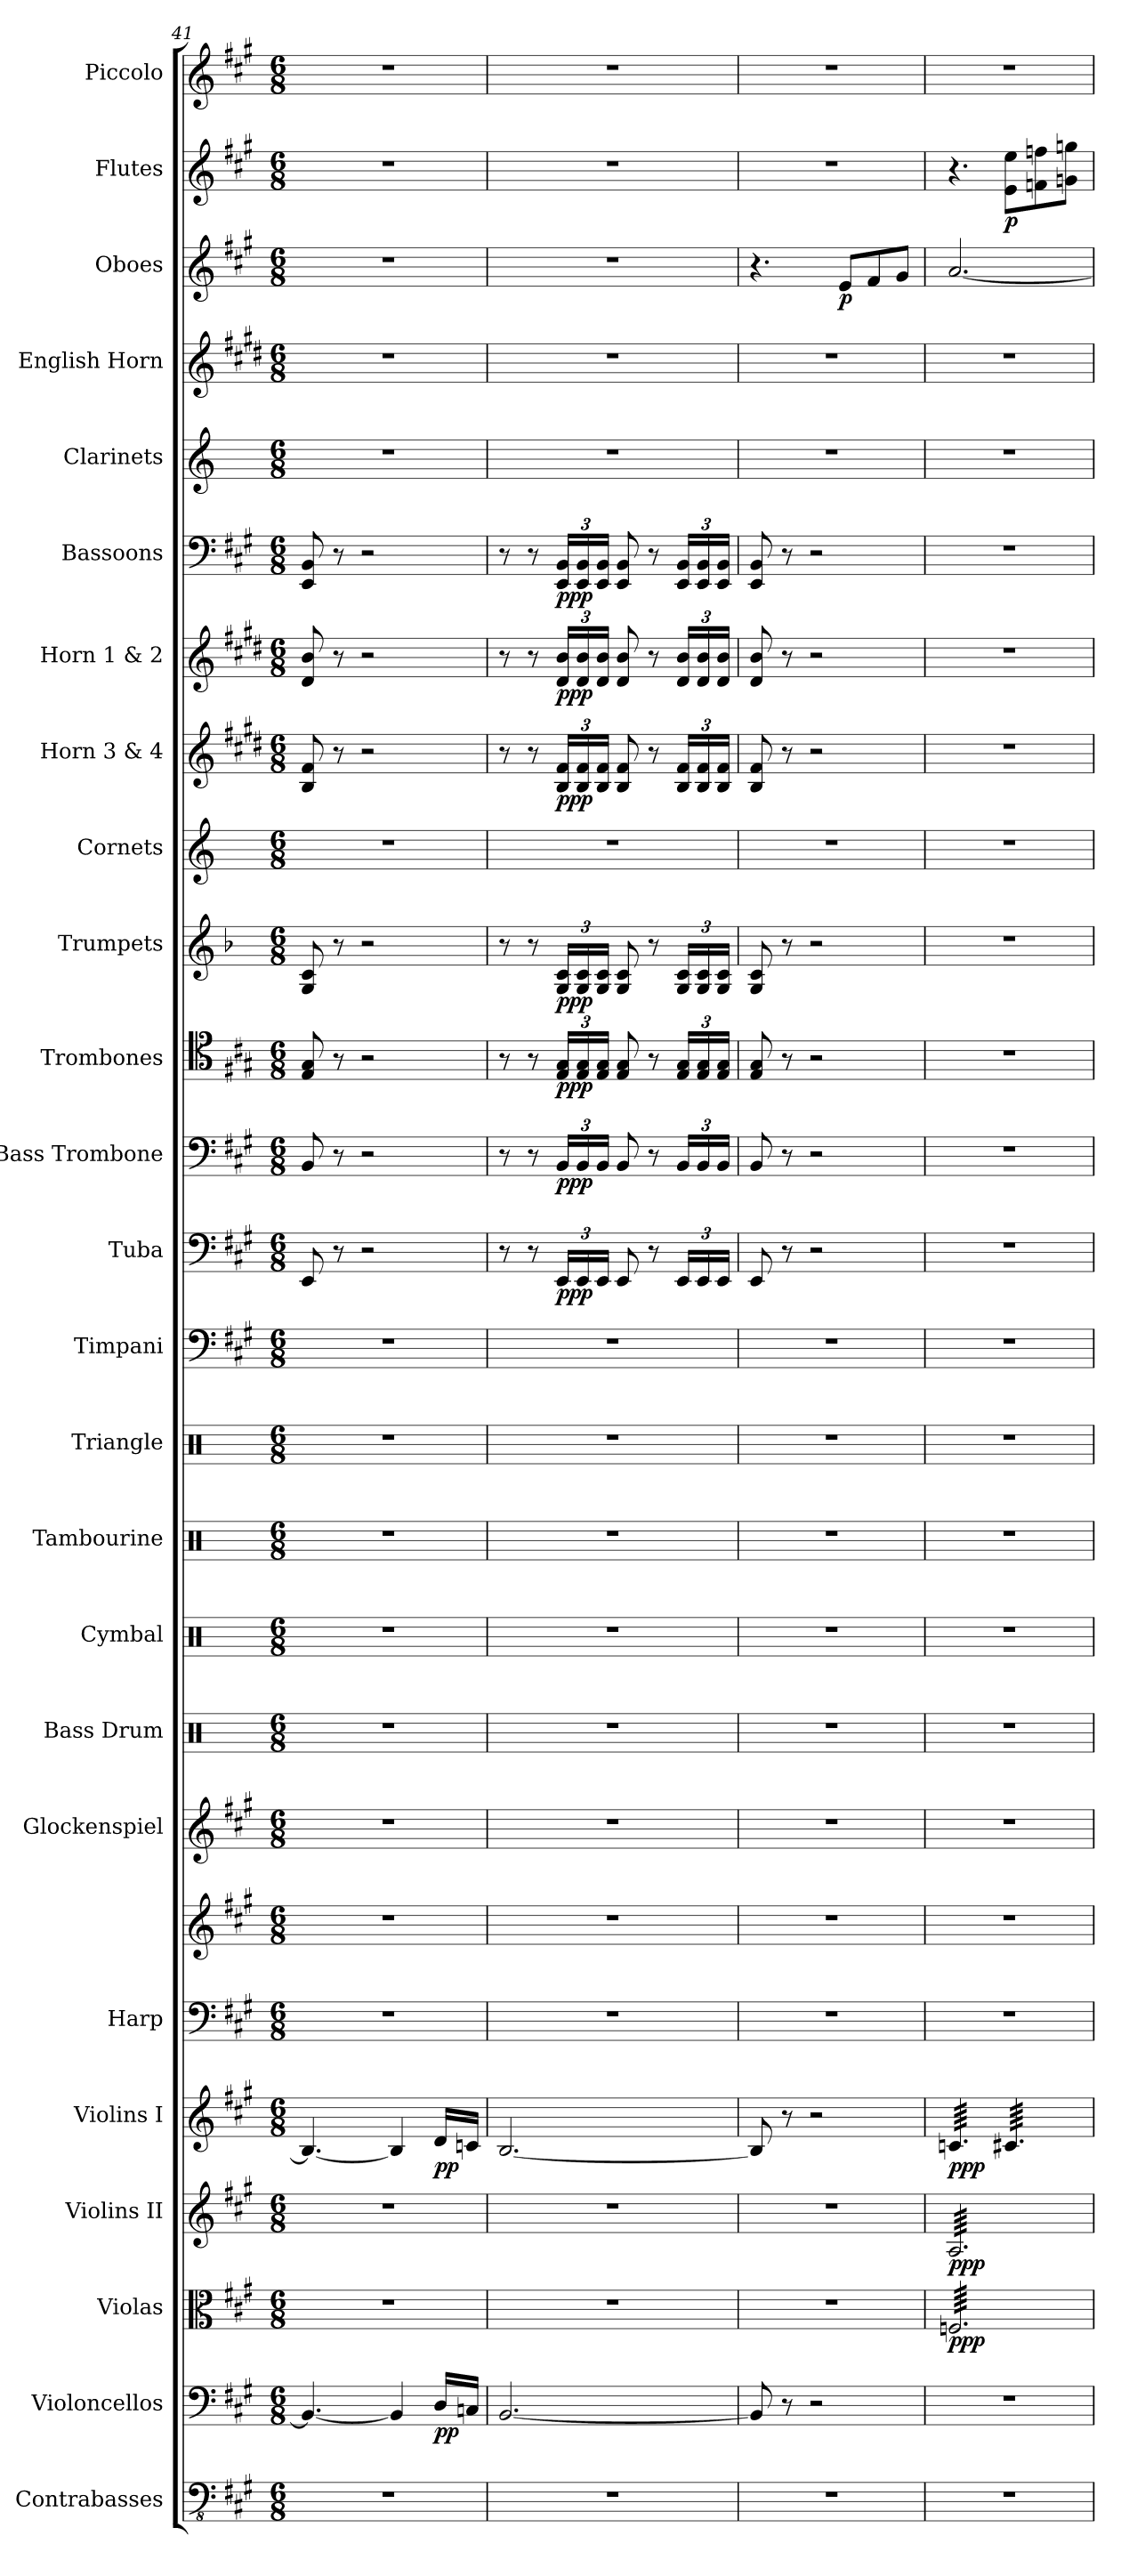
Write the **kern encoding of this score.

**kern	**kern	**dynam	**kern	**dynam	**kern	**dynam	**kern	**dynam	**kern	**kern	**kern	**kern	**kern	**kern	**kern	**kern	**kern	**dynam	**kern	**dynam	**kern	**dynam	**kern	**dynam	**kern	**kern	**dynam	**kern	**dynam	**kern	**dynam	**kern	**kern	**kern	**dynam	**kern	**dynam	**kern
*part25	*part24	*part24	*part23	*part23	*part22	*part22	*part21	*part21	*part20	*part20	*part19	*part18	*part17	*part16	*part15	*part14	*part13	*part13	*part12	*part12	*part11	*part11	*part10	*part10	*part9	*part8	*part8	*part7	*part7	*part6	*part6	*part5	*part4	*part3	*part3	*part2	*part2	*part1
*staff26	*staff25	*staff25	*staff24	*staff24	*staff23	*staff23	*staff22	*staff22	*staff21	*staff20	*staff19	*staff18	*staff17	*staff16	*staff15	*staff14	*staff13	*staff13	*staff12	*staff12	*staff11	*staff11	*staff10	*staff10	*staff9	*staff8	*staff8	*staff7	*staff7	*staff6	*staff6	*staff5	*staff4	*staff3	*staff3	*staff2	*staff2	*staff1
*I"Contrabasses	*I"Violoncellos	*	*I"Violas	*	*I"Violins II	*	*I"Violins I	*	*I"Harp	*	*I"Glockenspiel	*I"Bass Drum	*I"Cymbal	*I"Tambourine	*I"Triangle	*I"Timpani	*I"Tuba	*	*I"Bass Trombone	*	*I"Trombones	*	*I"Trumpets	*	*I"Cornets	*I"Horn 3 &amp; 4	*	*I"Horn 1 &amp; 2	*	*I"Bassoons	*	*I"Clarinets	*I"English Horn	*I"Oboes	*	*I"Flutes	*	*I"Piccolo
*I'Cbs.	*I'Vcs.	*	*I'Vlas.	*	*I'Vlns.II	*	*I'Vlns. I	*	*I'Hrp.	*	*I'Glk.	*I'B. Dr.	*I'Cym.	*I'Tamb.	*I'Tria.	*I'Timp.	*I'Tba.	*	*I'B. Tbn.	*	*I'Tbn.	*	*I'Trmpt.	*	*I'Cornt.	*I'Hn.	*	*I'Hn.	*	*I'Bsn.	*	*I'Cl.	*	*I'Ob.	*	*I'Fl.	*	*I'Picc.
*clefFv4	*clefF4	*	*clefC3	*	*clefG2	*	*clefG2	*	*clefF4	*clefG2	*clefG2	*clefX	*clefX	*clefX	*clefX	*clefF4	*clefF4	*	*clefF4	*	*clefC4	*	*clefG2	*	*clefG2	*clefG2	*	*clefG2	*	*clefF4	*	*clefG2	*clefG2	*clefG2	*	*clefG2	*	*clefG2
*	*	*	*	*	*	*	*	*	*	*	*ITrd-14c-24	*	*	*	*	*	*	*	*	*	*	*	*ITrd-2c-4	*	*ITrd2c3	*ITrd4c7	*	*ITrd4c7	*	*	*	*ITrd2c3	*ITrd4c7	*	*	*	*	*ITrd-7c-12
*k[f#c#g#]	*k[f#c#g#]	*	*k[f#c#g#]	*	*k[f#c#g#]	*	*k[f#c#g#]	*	*k[f#c#g#]	*k[f#c#g#]	*k[f#c#g#]	*k[]	*k[]	*k[]	*k[]	*k[f#c#g#]	*k[f#c#g#]	*	*k[f#c#g#]	*	*k[f#c#g#]	*	*k[f#c#g#]	*	*k[f#c#g#]	*k[f#c#g#]	*	*k[f#c#g#]	*	*k[f#c#g#]	*	*k[f#c#g#]	*k[f#c#g#]	*k[f#c#g#]	*	*k[f#c#g#]	*	*k[f#c#g#]
*M6/8	*M6/8	*	*M6/8	*	*M6/8	*	*M6/8	*	*M6/8	*M6/8	*M6/8	*M6/8	*M6/8	*M6/8	*M6/8	*M6/8	*M6/8	*	*M6/8	*	*M6/8	*	*M6/8	*	*M6/8	*M6/8	*	*M6/8	*	*M6/8	*	*M6/8	*M6/8	*M6/8	*	*M6/8	*	*M6/8
=41	=41	=41	=41	=41	=41	=41	=41	=41	=41	=41	=41	=41	=41	=41	=41	=41	=41	=41	=41	=41	=41	=41	=41	=41	=41	=41	=41	=41	=41	=41	=41	=41	=41	=41	=41	=41	=41	=41
2.r	4.BB/_	.	2.r	.	2.r	.	4.B/_	.	2.r	2.r	2.r	2.r	2.r	2.r	2.r	2.r	8EE/	.	8BB/	.	8E/ 8G#/	.	8B/ 8e/	.	2.r	8E/ 8B/	.	8G#/ 8e/	.	8EE/ 8BB/	.	2.r	2.r	2.r	.	2.r	.	2.r
.	.	.	.	.	.	.	.	.	.	.	.	.	.	.	.	.	8r	.	8r	.	8r	.	8r	.	.	8r	.	8r	.	8r	.	.	.	.	.	.	.	.
.	.	.	.	.	.	.	.	.	.	.	.	.	.	.	.	.	2r	.	2r	.	2r	.	2r	.	.	2r	.	2r	.	2r	.	.	.	.	.	.	.	.
.	4BB/]	.	.	.	.	.	4B/]	.	.	.	.	.	.	.	.	.	.	.	.	.	.	.	.	.	.	.	.	.	.	.	.	.	.	.	.	.	.	.
!	!	!LO:DY:b	!	!	!	!	!	!LO:DY:b	!	!	!	!	!	!	!	!	!	!	!	!	!	!	!	!	!	!	!	!	!	!	!	!	!	!	!	!	!	!
.	16D/LL	pp	.	.	.	.	16d/LL	pp	.	.	.	.	.	.	.	.	.	.	.	.	.	.	.	.	.	.	.	.	.	.	.	.	.	.	.	.	.	.
.	16Cn/JJ	.	.	.	.	.	16cn/JJ	.	.	.	.	.	.	.	.	.	.	.	.	.	.	.	.	.	.	.	.	.	.	.	.	.	.	.	.	.	.	.
=42	=42	=42	=42	=42	=42	=42	=42	=42	=42	=42	=42	=42	=42	=42	=42	=42	=42	=42	=42	=42	=42	=42	=42	=42	=42	=42	=42	=42	=42	=42	=42	=42	=42	=42	=42	=42	=42	=42
2.r	[2.BB/	.	2.r	.	2.r	.	[2.B/	.	2.r	2.r	2.r	2.r	2.r	2.r	2.r	2.r	8r	.	8r	.	8r	.	8r	.	2.r	8r	.	8r	.	8r	.	2.r	2.r	2.r	.	2.r	.	2.r
.	.	.	.	.	.	.	.	.	.	.	.	.	.	.	.	.	8r	.	8r	.	8r	.	8r	.	.	8r	.	8r	.	8r	.	.	.	.	.	.	.	.
*	*	*	*	*	*	*	*	*	*	*	*	*	*	*	*	*	*Xbrackettup	*	*Xbrackettup	*	*Xbrackettup	*	*Xbrackettup	*	*	*Xbrackettup	*	*Xbrackettup	*	*Xbrackettup	*	*	*	*	*	*	*	*
!	!	!	!	!	!	!	!	!	!	!	!	!	!	!	!	!	!	!LO:DY:b	!	!LO:DY:b	!	!LO:DY:b	!	!LO:DY:b	!	!	!LO:DY:b	!	!LO:DY:b	!	!LO:DY:b	!	!	!	!	!	!	!
.	.	.	.	.	.	.	.	.	.	.	.	.	.	.	.	.	24EE/LL	ppp	24BB/LL	ppp	24E/ 24G#/LL	ppp	24B/ 24e/LL	ppp	.	24E/ 24B/LL	ppp	24G#/ 24e/LL	ppp	24EE/ 24BB/LL	ppp	.	.	.	.	.	.	.
.	.	.	.	.	.	.	.	.	.	.	.	.	.	.	.	.	24EE/	.	24BB/	.	24E/ 24G#/	.	24B/ 24e/	.	.	24E/ 24B/	.	24G#/ 24e/	.	24EE/ 24BB/	.	.	.	.	.	.	.	.
.	.	.	.	.	.	.	.	.	.	.	.	.	.	.	.	.	24EE/JJ	.	24BB/JJ	.	24E/ 24G#/JJ	.	24B/ 24e/JJ	.	.	24E/ 24B/JJ	.	24G#/ 24e/JJ	.	24EE/ 24BB/JJ	.	.	.	.	.	.	.	.
.	.	.	.	.	.	.	.	.	.	.	.	.	.	.	.	.	8EE/	.	8BB/	.	8E/ 8G#/	.	8B/ 8e/	.	.	8E/ 8B/	.	8G#/ 8e/	.	8EE/ 8BB/	.	.	.	.	.	.	.	.
.	.	.	.	.	.	.	.	.	.	.	.	.	.	.	.	.	8r	.	8r	.	8r	.	8r	.	.	8r	.	8r	.	8r	.	.	.	.	.	.	.	.
.	.	.	.	.	.	.	.	.	.	.	.	.	.	.	.	.	24EE/LL	.	24BB/LL	.	24E/ 24G#/LL	.	24B/ 24e/LL	.	.	24E/ 24B/LL	.	24G#/ 24e/LL	.	24EE/ 24BB/LL	.	.	.	.	.	.	.	.
.	.	.	.	.	.	.	.	.	.	.	.	.	.	.	.	.	24EE/	.	24BB/	.	24E/ 24G#/	.	24B/ 24e/	.	.	24E/ 24B/	.	24G#/ 24e/	.	24EE/ 24BB/	.	.	.	.	.	.	.	.
.	.	.	.	.	.	.	.	.	.	.	.	.	.	.	.	.	24EE/JJ	.	24BB/JJ	.	24E/ 24G#/JJ	.	24B/ 24e/JJ	.	.	24E/ 24B/JJ	.	24G#/ 24e/JJ	.	24EE/ 24BB/JJ	.	.	.	.	.	.	.	.
=43	=43	=43	=43	=43	=43	=43	=43	=43	=43	=43	=43	=43	=43	=43	=43	=43	=43	=43	=43	=43	=43	=43	=43	=43	=43	=43	=43	=43	=43	=43	=43	=43	=43	=43	=43	=43	=43	=43
2.r	8BB/]	.	2.r	.	2.r	.	8B/]	.	2.r	2.r	2.r	2.r	2.r	2.r	2.r	2.r	8EE/	.	8BB/	.	8E/ 8G#/	.	8B/ 8e/	.	2.r	8E/ 8B/	.	8G#/ 8e/	.	8EE/ 8BB/	.	2.r	2.r	4.r	.	2.r	.	2.r
.	8r	.	.	.	.	.	8r	.	.	.	.	.	.	.	.	.	8r	.	8r	.	8r	.	8r	.	.	8r	.	8r	.	8r	.	.	.	.	.	.	.	.
.	2r	.	.	.	.	.	2r	.	.	.	.	.	.	.	.	.	2r	.	2r	.	2r	.	2r	.	.	2r	.	2r	.	2r	.	.	.	.	.	.	.	.
!	!	!	!	!	!	!	!	!	!	!	!	!	!	!	!	!	!	!	!	!	!	!	!	!	!	!	!	!	!	!	!	!	!	!	!LO:DY:b	!	!	!
.	.	.	.	.	.	.	.	.	.	.	.	.	.	.	.	.	.	.	.	.	.	.	.	.	.	.	.	.	.	.	.	.	.	8e/L	p	.	.	.
.	.	.	.	.	.	.	.	.	.	.	.	.	.	.	.	.	.	.	.	.	.	.	.	.	.	.	.	.	.	.	.	.	.	8f#/	.	.	.	.
.	.	.	.	.	.	.	.	.	.	.	.	.	.	.	.	.	.	.	.	.	.	.	.	.	.	.	.	.	.	.	.	.	.	8g#/J	.	.	.	.
=44	=44	=44	=44	=44	=44	=44	=44	=44	=44	=44	=44	=44	=44	=44	=44	=44	=44	=44	=44	=44	=44	=44	=44	=44	=44	=44	=44	=44	=44	=44	=44	=44	=44	=44	=44	=44	=44	=44
!	!	!	!	!LO:DY:b	!	!LO:DY:b	!	!LO:DY:b	!	!	!	!	!	!	!	!	!	!	!	!	!	!	!	!	!	!	!	!	!	!	!	!	!	!	!	!	!	!
*	*	*	*tremolo	*	*	*	*	*	*	*	*	*	*	*	*	*	*	*	*	*	*	*	*	*	*	*	*	*	*	*	*	*	*	*	*	*	*	*
*	*	*	*	*	*tremolo	*	*	*	*	*	*	*	*	*	*	*	*	*	*	*	*	*	*	*	*	*	*	*	*	*	*	*	*	*	*	*	*	*
*	*	*	*	*	*	*	*tremolo	*	*	*	*	*	*	*	*	*	*	*	*	*	*	*	*	*	*	*	*	*	*	*	*	*	*	*	*	*	*	*
2.r	2.r	.	64Fn/LLLL	ppp	64A/LLLL	ppp	64cn/LLLL	ppp	2.r	2.r	2.r	2.r	2.r	2.r	2.r	2.r	2.r	.	2.r	.	2.r	.	2.r	.	2.r	2.r	.	2.r	.	2.r	.	2.r	2.r	[2.a/	.	4.r	.	2.r
.	.	.	64Fn/	.	64A/	.	64cn/	.	.	.	.	.	.	.	.	.	.	.	.	.	.	.	.	.	.	.	.	.	.	.	.	.	.	.	.	.	.	.
.	.	.	64Fn/	.	64A/	.	64cn/	.	.	.	.	.	.	.	.	.	.	.	.	.	.	.	.	.	.	.	.	.	.	.	.	.	.	.	.	.	.	.
.	.	.	64Fn/	.	64A/	.	64cn/	.	.	.	.	.	.	.	.	.	.	.	.	.	.	.	.	.	.	.	.	.	.	.	.	.	.	.	.	.	.	.
.	.	.	64Fn/	.	64A/	.	64cn/	.	.	.	.	.	.	.	.	.	.	.	.	.	.	.	.	.	.	.	.	.	.	.	.	.	.	.	.	.	.	.
.	.	.	64Fn/	.	64A/	.	64cn/	.	.	.	.	.	.	.	.	.	.	.	.	.	.	.	.	.	.	.	.	.	.	.	.	.	.	.	.	.	.	.
.	.	.	64Fn/	.	64A/	.	64cn/	.	.	.	.	.	.	.	.	.	.	.	.	.	.	.	.	.	.	.	.	.	.	.	.	.	.	.	.	.	.	.
.	.	.	64Fn/	.	64A/	.	64cn/	.	.	.	.	.	.	.	.	.	.	.	.	.	.	.	.	.	.	.	.	.	.	.	.	.	.	.	.	.	.	.
.	.	.	64Fn/	.	64A/	.	64cn/	.	.	.	.	.	.	.	.	.	.	.	.	.	.	.	.	.	.	.	.	.	.	.	.	.	.	.	.	.	.	.
.	.	.	64Fn/	.	64A/	.	64cn/	.	.	.	.	.	.	.	.	.	.	.	.	.	.	.	.	.	.	.	.	.	.	.	.	.	.	.	.	.	.	.
.	.	.	64Fn/	.	64A/	.	64cn/	.	.	.	.	.	.	.	.	.	.	.	.	.	.	.	.	.	.	.	.	.	.	.	.	.	.	.	.	.	.	.
.	.	.	64Fn/	.	64A/	.	64cn/	.	.	.	.	.	.	.	.	.	.	.	.	.	.	.	.	.	.	.	.	.	.	.	.	.	.	.	.	.	.	.
.	.	.	64Fn/	.	64A/	.	64cn/	.	.	.	.	.	.	.	.	.	.	.	.	.	.	.	.	.	.	.	.	.	.	.	.	.	.	.	.	.	.	.
.	.	.	64Fn/	.	64A/	.	64cn/	.	.	.	.	.	.	.	.	.	.	.	.	.	.	.	.	.	.	.	.	.	.	.	.	.	.	.	.	.	.	.
.	.	.	64Fn/	.	64A/	.	64cn/	.	.	.	.	.	.	.	.	.	.	.	.	.	.	.	.	.	.	.	.	.	.	.	.	.	.	.	.	.	.	.
.	.	.	64Fn/	.	64A/	.	64cn/	.	.	.	.	.	.	.	.	.	.	.	.	.	.	.	.	.	.	.	.	.	.	.	.	.	.	.	.	.	.	.
.	.	.	64Fn/	.	64A/	.	64cn/	.	.	.	.	.	.	.	.	.	.	.	.	.	.	.	.	.	.	.	.	.	.	.	.	.	.	.	.	.	.	.
.	.	.	64Fn/	.	64A/	.	64cn/	.	.	.	.	.	.	.	.	.	.	.	.	.	.	.	.	.	.	.	.	.	.	.	.	.	.	.	.	.	.	.
.	.	.	64Fn/	.	64A/	.	64cn/	.	.	.	.	.	.	.	.	.	.	.	.	.	.	.	.	.	.	.	.	.	.	.	.	.	.	.	.	.	.	.
.	.	.	64Fn/	.	64A/	.	64cn/	.	.	.	.	.	.	.	.	.	.	.	.	.	.	.	.	.	.	.	.	.	.	.	.	.	.	.	.	.	.	.
.	.	.	64Fn/	.	64A/	.	64cn/	.	.	.	.	.	.	.	.	.	.	.	.	.	.	.	.	.	.	.	.	.	.	.	.	.	.	.	.	.	.	.
.	.	.	64Fn/	.	64A/	.	64cn/	.	.	.	.	.	.	.	.	.	.	.	.	.	.	.	.	.	.	.	.	.	.	.	.	.	.	.	.	.	.	.
.	.	.	64Fn/	.	64A/	.	64cn/	.	.	.	.	.	.	.	.	.	.	.	.	.	.	.	.	.	.	.	.	.	.	.	.	.	.	.	.	.	.	.
.	.	.	64Fn/	.	64A/	.	64cn/JJJJ	.	.	.	.	.	.	.	.	.	.	.	.	.	.	.	.	.	.	.	.	.	.	.	.	.	.	.	.	.	.	.
!	!	!	!	!	!	!	!	!	!	!	!	!	!	!	!	!	!	!	!	!	!	!	!	!	!	!	!	!	!	!	!	!	!	!	!	!	!LO:DY:b	!
.	.	.	64Fn/	.	64A/	.	64c#X/LLLL	.	.	.	.	.	.	.	.	.	.	.	.	.	.	.	.	.	.	.	.	.	.	.	.	.	.	.	.	8e\ 8ee\L	p	.
.	.	.	64Fn/	.	64A/	.	64c#X/	.	.	.	.	.	.	.	.	.	.	.	.	.	.	.	.	.	.	.	.	.	.	.	.	.	.	.	.	.	.	.
.	.	.	64Fn/	.	64A/	.	64c#X/	.	.	.	.	.	.	.	.	.	.	.	.	.	.	.	.	.	.	.	.	.	.	.	.	.	.	.	.	.	.	.
.	.	.	64Fn/	.	64A/	.	64c#X/	.	.	.	.	.	.	.	.	.	.	.	.	.	.	.	.	.	.	.	.	.	.	.	.	.	.	.	.	.	.	.
.	.	.	64Fn/	.	64A/	.	64c#X/	.	.	.	.	.	.	.	.	.	.	.	.	.	.	.	.	.	.	.	.	.	.	.	.	.	.	.	.	.	.	.
.	.	.	64Fn/	.	64A/	.	64c#X/	.	.	.	.	.	.	.	.	.	.	.	.	.	.	.	.	.	.	.	.	.	.	.	.	.	.	.	.	.	.	.
.	.	.	64Fn/	.	64A/	.	64c#X/	.	.	.	.	.	.	.	.	.	.	.	.	.	.	.	.	.	.	.	.	.	.	.	.	.	.	.	.	.	.	.
.	.	.	64Fn/	.	64A/	.	64c#X/	.	.	.	.	.	.	.	.	.	.	.	.	.	.	.	.	.	.	.	.	.	.	.	.	.	.	.	.	.	.	.
.	.	.	64Fn/	.	64A/	.	64c#X/	.	.	.	.	.	.	.	.	.	.	.	.	.	.	.	.	.	.	.	.	.	.	.	.	.	.	.	.	8fn\ 8ffn\	.	.
.	.	.	64Fn/	.	64A/	.	64c#X/	.	.	.	.	.	.	.	.	.	.	.	.	.	.	.	.	.	.	.	.	.	.	.	.	.	.	.	.	.	.	.
.	.	.	64Fn/	.	64A/	.	64c#X/	.	.	.	.	.	.	.	.	.	.	.	.	.	.	.	.	.	.	.	.	.	.	.	.	.	.	.	.	.	.	.
.	.	.	64Fn/	.	64A/	.	64c#X/	.	.	.	.	.	.	.	.	.	.	.	.	.	.	.	.	.	.	.	.	.	.	.	.	.	.	.	.	.	.	.
.	.	.	64Fn/	.	64A/	.	64c#X/	.	.	.	.	.	.	.	.	.	.	.	.	.	.	.	.	.	.	.	.	.	.	.	.	.	.	.	.	.	.	.
.	.	.	64Fn/	.	64A/	.	64c#X/	.	.	.	.	.	.	.	.	.	.	.	.	.	.	.	.	.	.	.	.	.	.	.	.	.	.	.	.	.	.	.
.	.	.	64Fn/	.	64A/	.	64c#X/	.	.	.	.	.	.	.	.	.	.	.	.	.	.	.	.	.	.	.	.	.	.	.	.	.	.	.	.	.	.	.
.	.	.	64Fn/	.	64A/	.	64c#X/	.	.	.	.	.	.	.	.	.	.	.	.	.	.	.	.	.	.	.	.	.	.	.	.	.	.	.	.	.	.	.
.	.	.	64Fn/	.	64A/	.	64c#X/	.	.	.	.	.	.	.	.	.	.	.	.	.	.	.	.	.	.	.	.	.	.	.	.	.	.	.	.	8gn\ 8ggn\J	.	.
.	.	.	64Fn/	.	64A/	.	64c#X/	.	.	.	.	.	.	.	.	.	.	.	.	.	.	.	.	.	.	.	.	.	.	.	.	.	.	.	.	.	.	.
.	.	.	64Fn/	.	64A/	.	64c#X/	.	.	.	.	.	.	.	.	.	.	.	.	.	.	.	.	.	.	.	.	.	.	.	.	.	.	.	.	.	.	.
.	.	.	64Fn/	.	64A/	.	64c#X/	.	.	.	.	.	.	.	.	.	.	.	.	.	.	.	.	.	.	.	.	.	.	.	.	.	.	.	.	.	.	.
.	.	.	64Fn/	.	64A/	.	64c#X/	.	.	.	.	.	.	.	.	.	.	.	.	.	.	.	.	.	.	.	.	.	.	.	.	.	.	.	.	.	.	.
.	.	.	64Fn/	.	64A/	.	64c#X/	.	.	.	.	.	.	.	.	.	.	.	.	.	.	.	.	.	.	.	.	.	.	.	.	.	.	.	.	.	.	.
.	.	.	64Fn/	.	64A/	.	64c#X/	.	.	.	.	.	.	.	.	.	.	.	.	.	.	.	.	.	.	.	.	.	.	.	.	.	.	.	.	.	.	.
.	.	.	64Fn/JJJJ	.	64A/JJJJ	.	64c#X/JJJJ	.	.	.	.	.	.	.	.	.	.	.	.	.	.	.	.	.	.	.	.	.	.	.	.	.	.	.	.	.	.	.
*	*	*	*	*	*	*	*Xtremolo	*	*	*	*	*	*	*	*	*	*	*	*	*	*	*	*	*	*	*	*	*	*	*	*	*	*	*	*	*	*	*
*	*	*	*	*	*Xtremolo	*	*	*	*	*	*	*	*	*	*	*	*	*	*	*	*	*	*	*	*	*	*	*	*	*	*	*	*	*	*	*	*	*
*	*	*	*Xtremolo	*	*	*	*	*	*	*	*	*	*	*	*	*	*	*	*	*	*	*	*	*	*	*	*	*	*	*	*	*	*	*	*	*	*	*
=	=	=	=	=	=	=	=	=	=	=	=	=	=	=	=	=	=	=	=	=	=	=	=	=	=	=	=	=	=	=	=	=	=	=	=	=	=	=
*-	*-	*-	*-	*-	*-	*-	*-	*-	*-	*-	*-	*-	*-	*-	*-	*-	*-	*-	*-	*-	*-	*-	*-	*-	*-	*-	*-	*-	*-	*-	*-	*-	*-	*-	*-	*-	*-	*-
